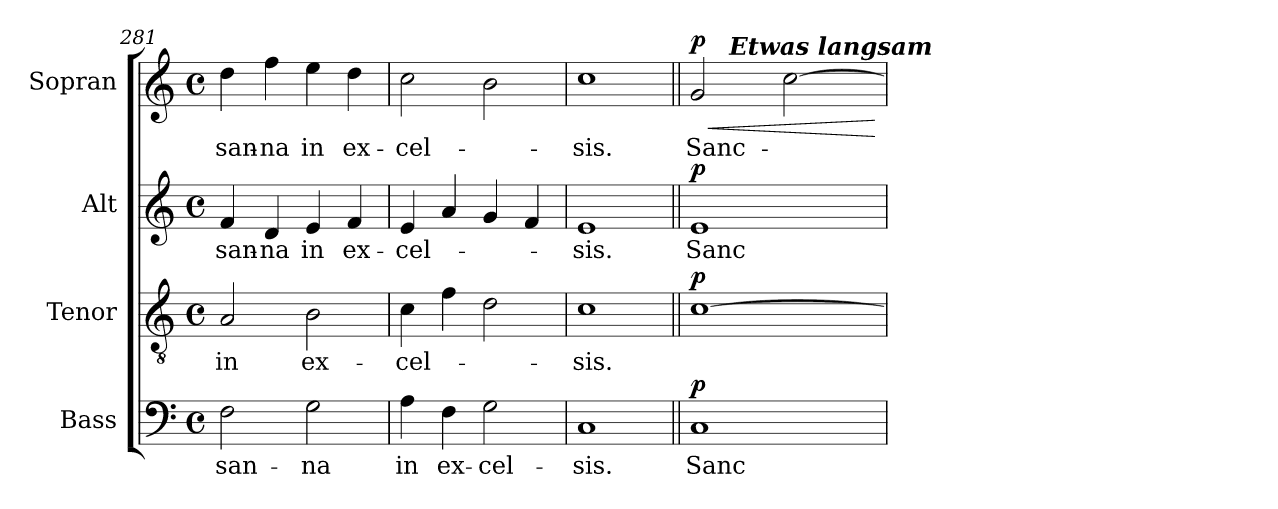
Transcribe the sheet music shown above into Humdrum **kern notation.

**kern	**text	**dynam	**kern	**text	**dynam	**kern	**text	**dynam	**kern	**text	**dynam
*part4	*part4	*part4	*part3	*part3	*part3	*part2	*part2	*part2	*part1	*part1	*part1
*staff4	*staff4	*staff4	*staff3	*staff3	*staff3	*staff2	*staff2	*staff2	*staff1	*staff1	*staff1
*I"Bass	*	*	*I"Tenor	*	*	*I"Alt	*	*	*I"Sopran	*	*
*I'B.	*	*	*I'T.	*	*	*I'A.	*	*	*I'S.	*	*
*clefF4	*	*	*clefGv2	*	*	*clefG2	*	*	*clefG2	*	*
*k[]	*	*	*k[]	*	*	*k[]	*	*	*k[]	*	*
*C:	*	*	*C:	*	*	*C:	*	*	*C:	*	*
*M4/4	*	*	*M4/4	*	*	*M4/4	*	*	*M4/4	*	*
*met(c)	*	*	*met(c)	*	*	*met(c)	*	*	*met(c)	*	*
=281	=281	=281	=281	=281	=281	=281	=281	=281	=281	=281	=281
!	!LO:LY:b	!	!	!LO:LY:b	!	!	!LO:LY:b	!	!	!LO:LY:b	!
2F\	-san-	.	2A/	in	.	4f/	-san-	.	4dd\	-san-	.
!	!	!	!	!	!	!	!LO:LY:b	!	!	!LO:LY:b	!
.	.	.	.	.	.	4d/	-na	.	4ff\	-na	.
!	!LO:LY:b	!	!	!LO:LY:b	!	!	!LO:LY:b	!	!	!LO:LY:b	!
2G\	-na	.	2B\	ex-	.	4e/	in	.	4ee\	in	.
!	!	!	!	!	!	!	!LO:LY:b	!	!	!LO:LY:b	!
.	.	.	.	.	.	4f/	ex-	.	4dd\	ex-	.
=282	=282	=282	=282	=282	=282	=282	=282	=282	=282	=282	=282
!	!LO:LY:b	!	!	!LO:LY:b	!	!	!LO:LY:b	!	!	!LO:LY:b	!
4A\	in	.	4c\	-cel-	.	4e/	-cel-	.	2cc\	-cel-	.
!	!LO:LY:b	!	!	!	!	!	!	!	!	!	!
4F\	ex-	.	4f\	.	.	4a/	.	.	.	.	.
!	!LO:LY:b	!	!	!	!	!	!	!	!	!	!
2G\	-cel-	.	2d\	.	.	4g/	.	.	2b\	.	.
.	.	.	.	.	.	4f/	.	.	.	.	.
=283	=283	=283	=283	=283	=283	=283	=283	=283	=283	=283	=283
!	!LO:LY:b	!	!	!LO:LY:b	!	!	!LO:LY:b	!	!	!LO:LY:b	!
1C	-sis.	.	1c	-sis.	.	1e	-sis.	.	1cc	-sis.	.
=284||	=284||	=284||	=284||	=284||	=284||	=284||	=284||	=284||	=284||	=284||	=284||
!	!LO:LY:b	!LO:DY:a	!	!	!LO:DY:b	!	!LO:LY:b	!LO:DY:a	!	!LO:LY:b	!LO:HP:b
!	!	!	!	!	!	!	!	!	!	!	!LO:DY:n=1:a
*	*	*	*	*	*	*	*	*	*^	*	*
1C	Sanc-	p	[1c!	.	p	1e	Sanc-	p	2g/	8ryy	Sanc-	< p
.	.	.	.	.	.	.	.	.	.	32ryy	.	.
!	!	!	!	!	!	!	!	!	!	!LO:TX:a:Bi:t=Etwas langsam	!	!
.	.	.	.	.	.	.	.	.	.	2ryy	.	.
.	.	.	.	.	.	.	.	.	[2cc\	.	.	.
.	.	.	.	.	.	.	.	.	.	4ryy	.	.
.	.	.	.	.	.	.	.	.	.	16.ryy	.	.
.	.	.	.	.	.	.	.	.	.	.	.	[
*	*	*	*	*	*	*	*	*	*v	*v	*	*
=	=	=	=	=	=	=	=	=	=	=	=
*-	*-	*-	*-	*-	*-	*-	*-	*-	*-	*-	*-
